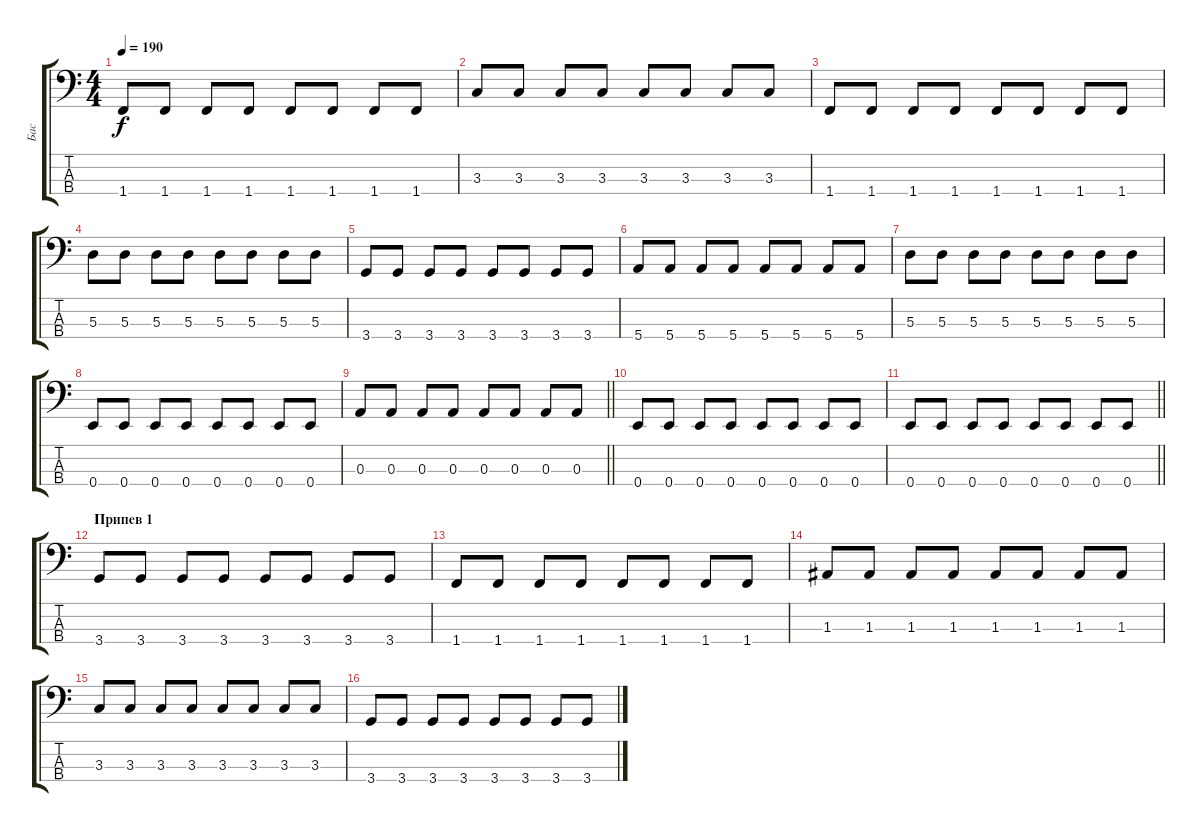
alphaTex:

\track ("Бас" "Бас") {instrument electricbassfinger}
\staff {score tabs}
\tuning (G2 D2 A1 E1) {hide}
\ts (4 4)
\tempo 190
\clef f4
\ks c
1.4.8{dy f} 1.4.8 1.4.8 1.4.8 1.4.8 1.4.8 1.4.8 1.4.8 |
3.3.8 3.3.8 3.3.8 3.3.8 3.3.8 3.3.8 3.3.8 3.3.8 |
1.4.8 1.4.8 1.4.8 1.4.8 1.4.8 1.4.8 1.4.8 1.4.8 |
5.3.8 5.3.8 5.3.8 5.3.8 5.3.8 5.3.8 5.3.8 5.3.8 |
3.4.8 3.4.8 3.4.8 3.4.8 3.4.8 3.4.8 3.4.8 3.4.8 |
5.4.8 5.4.8 5.4.8 5.4.8 5.4.8 5.4.8 5.4.8 5.4.8 |
5.3.8 5.3.8 5.3.8 5.3.8 5.3.8 5.3.8 5.3.8 5.3.8 |
0.4.8 0.4.8 0.4.8 0.4.8 0.4.8 0.4.8 0.4.8 0.4.8 |
\barLineRight lightlight
0.3.8 0.3.8 0.3.8 0.3.8 0.3.8 0.3.8 0.3.8 0.3.8 |
0.4.8 0.4.8 0.4.8 0.4.8 0.4.8 0.4.8 0.4.8 0.4.8 |
\barLineRight lightlight
0.4.8 0.4.8 0.4.8 0.4.8 0.4.8 0.4.8 0.4.8 0.4.8 |
\section ("" "Припев 1")
3.4.8 3.4.8 3.4.8 3.4.8 3.4.8 3.4.8 3.4.8 3.4.8 |
1.4.8 1.4.8 1.4.8 1.4.8 1.4.8 1.4.8 1.4.8 1.4.8 |
1.3.8 1.3.8 1.3.8 1.3.8 1.3.8 1.3.8 1.3.8 1.3.8 |
3.3.8 3.3.8 3.3.8 3.3.8 3.3.8 3.3.8 3.3.8 3.3.8 |
3.4.8 3.4.8 3.4.8 3.4.8 3.4.8 3.4.8 3.4.8 3.4.8
